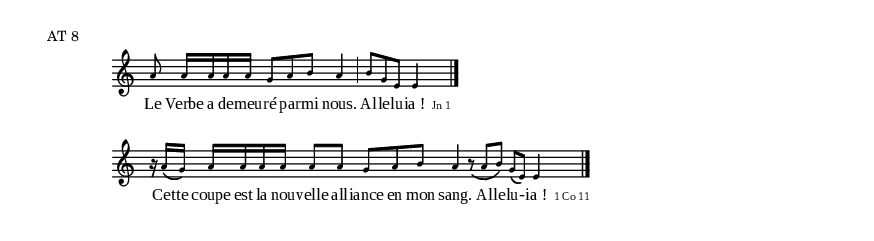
\version "2.12.0"
 \include "definitions.ly"
\markup {AT 8 }


\relative a' { 
	\new Staff {
		\cadenzaOn
		
		\set Staff.instrumentName = \markup{ \center-column {  } }
		a8 
		a16[ a a a]
		\times 2/3 { g8[ a b] } a4 \cesure
		\times 2/3 {b8[ g e]} e4 
		\endBar
	}

	\addlyrics {
		Le Verbe a de -- meu -- ré par -- mi nous. Al -- le -- lu -- "ia !"
 		\markup { \citation #"Jn 1" } }
	
	
}

\relative a' { 
	\new Staff {
		\cadenzaOn
		
		\set Staff.instrumentName = \markup{ \center-column {  } }
		r16 a[\( g\)]
		a16[ a a a]
		a8[ a]
		\times 2/3 { g8[ a b] } a4
		\times 2/3 {r8_\(a[ b]\)} g[\( e\)] e4
		\endBar
	}

	\addlyrics {
		Cet -- te coupe est la nou -- velle all -- iance en mon sang. Al -- le -- lu -- - -- "ia !"
 		\markup { \citation #"1 Co 11" } }
	
	
}
